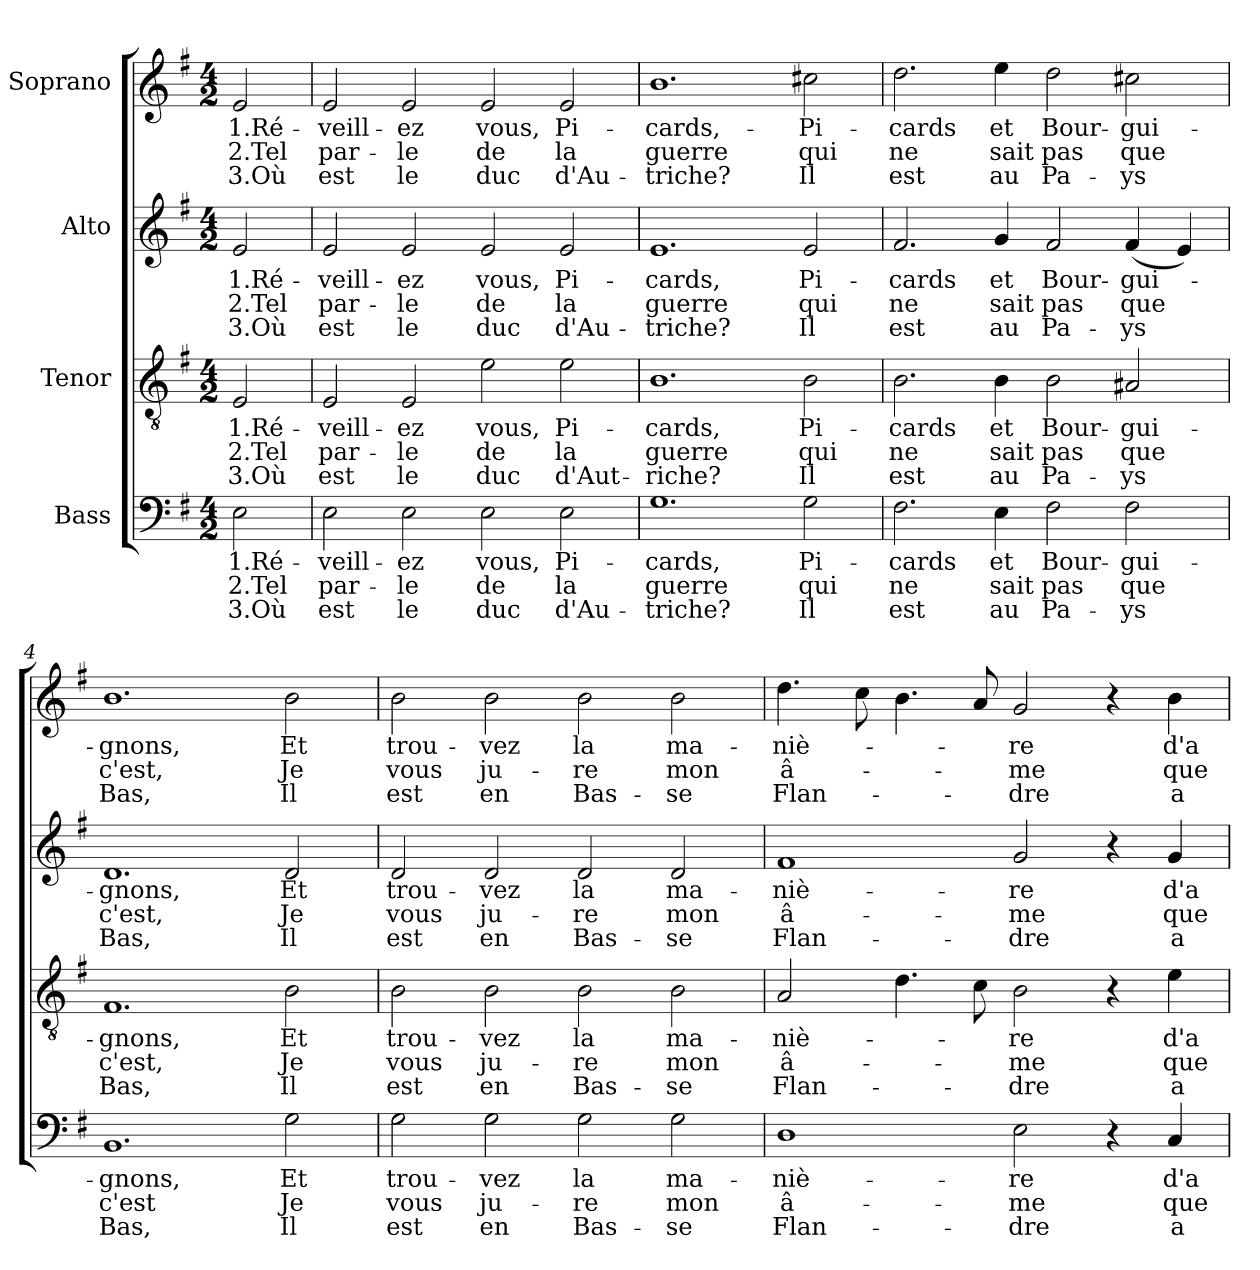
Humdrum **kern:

**kern	**text	**text	**text	**kern	**text	**text	**text	**kern	**text	**text	**text	**kern	**text	**text	**text
*part4	*part4	*part4	*part4	*part3	*part3	*part3	*part3	*part2	*part2	*part2	*part2	*part1	*part1	*part1	*part1
*staff4	*staff4	*staff4	*staff4	*staff3	*staff3	*staff3	*staff3	*staff2	*staff2	*staff2	*staff2	*staff1	*staff1	*staff1	*staff1
*I"Bass	*	*	*	*I"Tenor	*	*	*	*I"Alto	*	*	*	*I"Soprano	*	*	*
*clefF4	*	*	*	*clefGv2	*	*	*	*clefG2	*	*	*	*clefG2	*	*	*
*k[f#]	*	*	*	*k[f#]	*	*	*	*k[f#]	*	*	*	*k[f#]	*	*	*
*G:	*	*	*	*G:	*	*	*	*G:	*	*	*	*G:	*	*	*
*M4/2	*	*	*	*M4/2	*	*	*	*M4/2	*	*	*	*M4/2	*	*	*
=	=	=	=	=	=	=	=	=	=	=	=	=	=	=	=
2E\	1.Ré-	2.Tel	3.Où	2E/	1.Ré-	2.Tel	3.Où	2e/	1.Ré-	2.Tel	3.Où	2e/	1.Ré-	2.Tel	3.Où
=1	=1	=1	=1	=1	=1	=1	=1	=1	=1	=1	=1	=1	=1	=1	=1
2E\	-veill-	par-	est	2E/	-veill-	par-	est	2e/	-veill-	par-	est	2e/	-veill-	par-	est
2E\	-ez	-le	le	2E/	-ez	-le	le	2e/	-ez	-le	le	2e/	-ez	-le	le
2E\	vous,	de	duc	2e\	vous,	de	duc	2e/	vous,	de	duc	2e/	vous,	de	duc
2E\	Pi-	la	d'Au-	2e\	Pi-	la	d'Aut-	2e/	Pi-	la	d'Au-	2e/	Pi-	la	d'Au-
=2	=2	=2	=2	=2	=2	=2	=2	=2	=2	=2	=2	=2	=2	=2	=2
1.G	-cards,	guerre	-triche?	1.B	-cards,	guerre	-riche?	1.e	-cards,	guerre	-triche?	1.b	-cards,-	guerre	-triche?
2G\	Pi-	qui	Il	2B\	Pi-	qui	Il	2e/	Pi-	qui	Il	2cc#X\	-Pi-	qui	Il
=3	=3	=3	=3	=3	=3	=3	=3	=3	=3	=3	=3	=3	=3	=3	=3
2.F#\	-cards	ne	est	2.B\	-cards	ne	est	2.f#/	-cards	ne	est	2.dd\	-cards	ne	est
4E\	et	sait	au	4B\	et	sait	au	4g/	et	sait	au	4ee\	et	sait	au
2F#\	Bour-	pas	Pa-	2B\	Bour-	pas	Pa-	2f#/	Bour-	pas	Pa-	2dd\	Bour-	pas	Pa-
2F#\	-gui-	que	-ys	2A#X/	-gui-	que	-ys	(4f#/	-gui-	que	-ys	2cc#X\	-gui-	que	-ys
.	.	.	.	.	.	.	.	4e/)	.	.	.	.	.	.	.
!!LO:LB:g=z
=4	=4	=4	=4	=4	=4	=4	=4	=4	=4	=4	=4	=4	=4	=4	=4
1.BB	-gnons,	c'est	Bas,	1.F#	-gnons,	c'est,	Bas,	1.d	-gnons,	c'est,	Bas,	1.b	-gnons,	c'est,	Bas,
2G\	Et	Je	Il	2B\	Et	Je	Il	2d/	Et	Je	Il	2b\	Et	Je	Il
=5	=5	=5	=5	=5	=5	=5	=5	=5	=5	=5	=5	=5	=5	=5	=5
2G\	trou-	vous	est	2B\	trou-	vous	est	2d/	trou-	vous	est	2b\	trou-	vous	est
2G\	-vez	ju-	en	2B\	-vez	ju-	en	2d/	-vez	ju-	en	2b\	-vez	ju-	en
2G\	la	-re	Bas-	2B\	la	-re	Bas-	2d/	la	-re	Bas-	2b\	la	-re	Bas-
2G\	ma-	mon	-se	2B\	ma-	mon	-se	2d/	ma-	mon	-se	2b\	ma-	mon	-se
=6	=6	=6	=6	=6	=6	=6	=6	=6	=6	=6	=6	=6	=6	=6	=6
1D	-niè-	â-	Flan-	2A/	-niè-	â-	Flan-	1f#	-niè-	â-	Flan-	4.dd\	-niè-	â-	Flan-
.	.	.	.	.	.	.	.	.	.	.	.	8cc\	.	.	.
.	.	.	.	4.d\	.	.	.	.	.	.	.	4.b\	.	.	.
.	.	.	.	8c\	.	.	.	.	.	.	.	8a/	.	.	.
2E\	-re	-me	-dre	2B\	-re	-me	-dre	2g/	-re	-me	-dre	2g/	-re	-me	-dre
4r	.	.	.	4r	.	.	.	4r	.	.	.	4r	.	.	.
4C/	d'a-	que	a-	4e\	d'a-	que	a-	4g/	d'a-	que	a-	4b\	d'a-	que	a-
=	=	=	=	=	=	=	=	=	=	=	=	=	=	=	=
*-	*-	*-	*-	*-	*-	*-	*-	*-	*-	*-	*-	*-	*-	*-	*-
